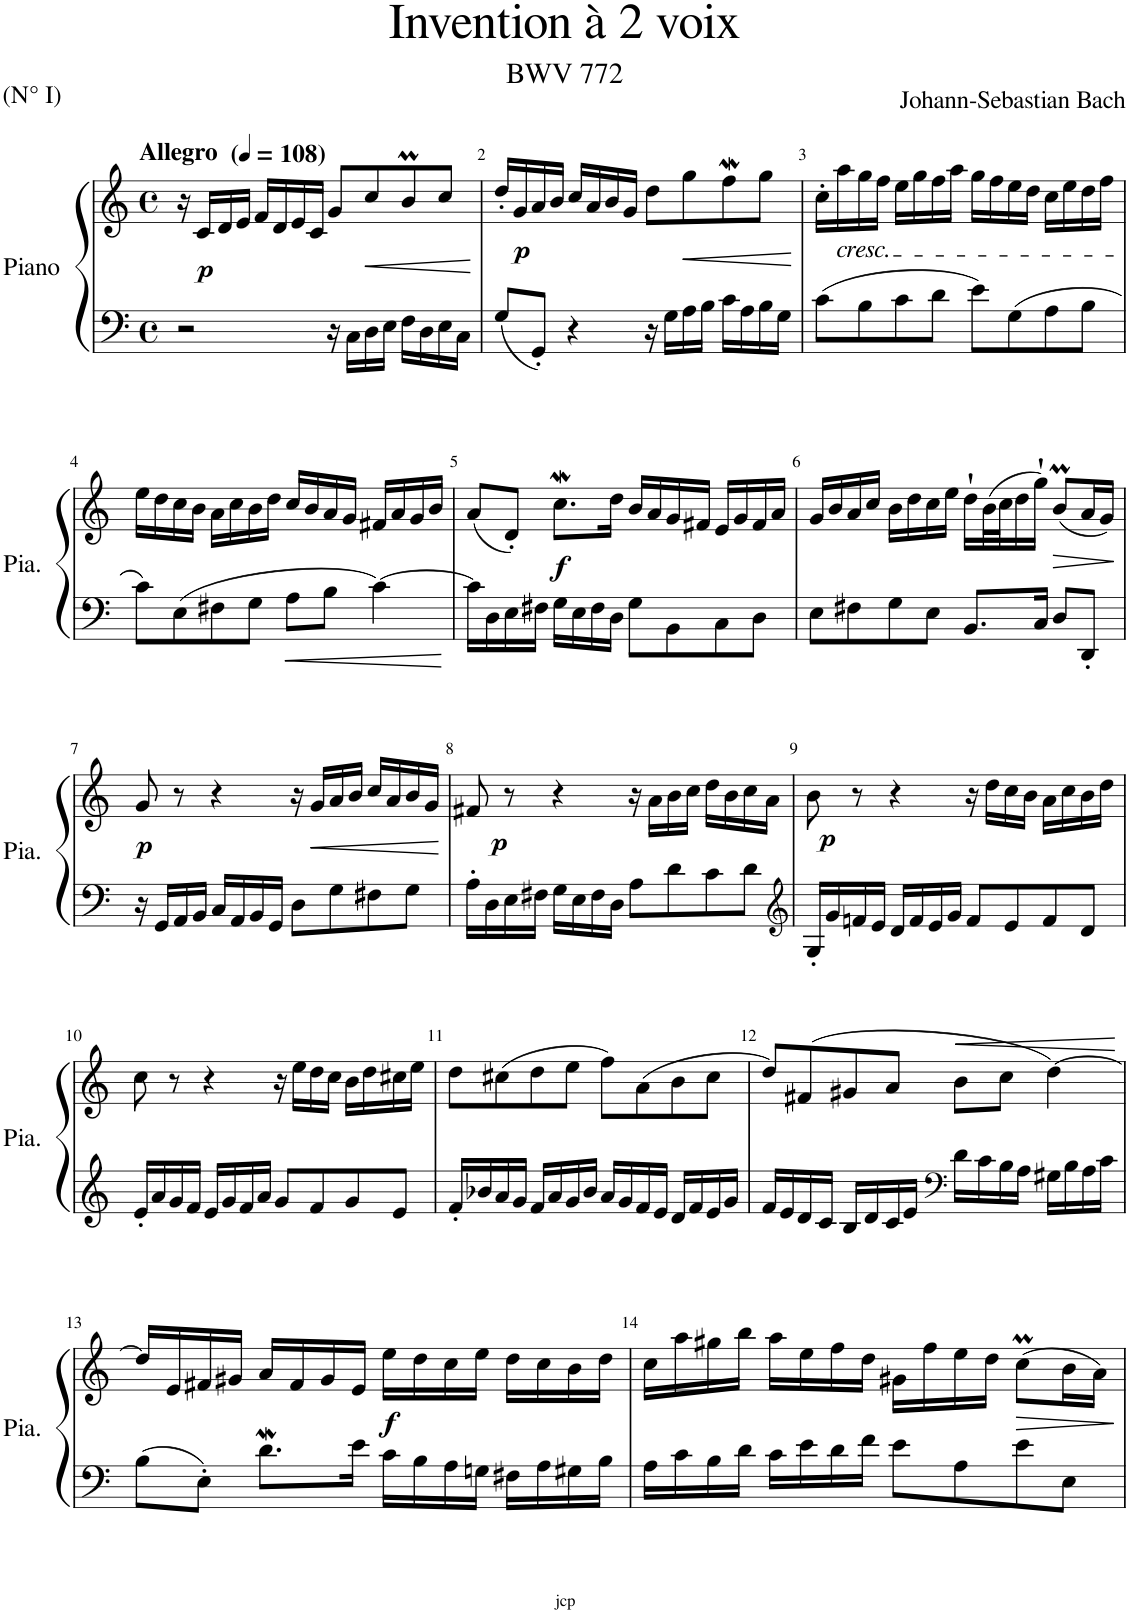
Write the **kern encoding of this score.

**kern	**kern	**dynam
*part1	*part1	*part1
*staff2	*staff1	*staff1/2
*I"Piano	*	*
*I'Pia.	*	*
*clefF4	*clefG2	*
*k[]	*k[]	*
*M4/4	*M4/4	*
*met(c)	*met(c)	*
=1	=1	=1
!	!LO:TX:a:B:t=Allegro	!
2r	16r	.
*	*MM108	*
!	!	!LO:DY:b
.	16c/LL	p
.	16d/	.
.	16e/JJ	.
.	16f/LL	.
.	16d/	.
.	16e/	.
.	16c/JJ	.
16r	8g/L	.
16C\LL	.	.
!	!	!LO:HP:b
16D\	8cc/	<
16E\JJ	.	.
16F\LL	8bm/	.
16D\	.	.
16E\	8cc/J	.
16C\JJ	.	.
.	.	[
=2	=2	=2
8G/L	16dd'/LL	.
!	!	!LO:DY:b
.	16g/	p
8GG'/J	16a/	.
.	16b/JJ	.
4r	16cc/LL	.
.	16a/	.
.	16b/	.
.	16g/JJ	.
16r	8dd\L	.
16G\LL	.	.
!	!	!LO:HP:b
16A\	8gg\	<
16B\JJ	.	.
16c\LL	8ffw\	.
16A\	.	.
16B\	8gg\J	.
16G\JJ	.	.
.	.	[
=3	=3	=3
8c\L	16cc'\LL	.
!	!LO:TX:b:i:t=cresc.	!
.	16aa\	.
8B\	16gg\	.
.	16ff\JJ	.
8c\	16ee\LL	.
.	16gg\	.
8d\J	16ff\	.
.	16aa\JJ	.
8e\L	16gg\LL	.
.	16ff\	.
8G\	16ee\	.
.	16dd\JJ	.
8A\	16cc\LL	.
.	16ee\	.
8B\J	16dd\	.
.	16ff\JJ	.
!!LO:LB:g=z
=4	=4	=4
8c\L	16ee\LL	.
.	16dd\	.
8E\	16cc\	.
.	16b\JJ	.
8F#X\	16a\LL	.
.	16cc\	.
8G\J	16b\	.
.	16dd\JJ	.
8A\L	16cc/LL	.
.	16b/	.
8B\J	16a/	.
.	16g/JJ	.
[4c\	16f#X/LL	.
.	16a/	.
.	16g/	.
.	16b/JJ	.
=5	=5	=5
16c\LL]	(8a/L	.
16D\	.	.
16E\	8d'/J)	.
16F#X\JJ	.	.
!	!	!LO:DY:b
16G\LL	8.ccw\L	f
16E\	.	.
16F#\	.	.
16D\JJ	16dd\Jk	.
8G\L	16b/LL	.
.	16a/	.
8BB\	16g/	.
.	16f#X/JJ	.
8C\	16e/LL	.
.	16g/	.
8D\J	16f#/	.
.	16a/JJ	.
=6	=6	=6
8E\L	16g/LL	.
.	16b/	.
8F#X\	16a/	.
.	16cc/JJ	.
8G\	16b\LL	.
.	16dd\	.
8E\J	16cc\	.
.	16ee\JJ	.
8.BB/L	16dd`\LL	.
.	(32b\L	.
.	32cc\J	.
.	16dd\	.
16C/Jk	16gg`\JJ)	.
!	!	!LO:HP:b
8D/L	(8bm/L	>
8DD'/J	16a/L	.
.	16g/JJ)	.
.	.	]
!!LO:LB:g=z
=7	=7	=7
!	!	!LO:DY:b
16r	8g/	p
16GG/LL	.	.
16AA/	8r	.
16BB/JJ	.	.
16C/LL	4r	.
16AA/	.	.
16BB/	.	.
16GG/JJ	.	.
8D\L	16r	.
!	!	!LO:HP:b
.	16g/LL	<
8G\	16a/	.
.	16b/JJ	.
8F#X\	16cc/LL	.
.	16a/	.
8G\J	16b/	.
.	16g/JJ	.
.	.	[
=8	=8	=8
*	*^	*
16A'\LL	8f#X/	16ryy	.
!	!	!	!LO:DY:b
16D\	.	2...ryy	p
16E\	8r	.	.
16F#X\JJ	.	.	.
16G\LL	4r	.	.
16E\	.	.	.
16F#\	.	.	.
16D\JJ	.	.	.
8A\L	16r	.	.
.	16a\LL	.	.
8d\	16b\	.	.
.	16cc\JJ	.	.
8c\	16dd\LL	.	.
.	16b\	.	.
8d\J	16cc\	.	.
.	16a\JJ	.	.
=9	=9	=9	=9
*clefG2	*	*	*
16G'/LL	8b\	16ryy	.
!	!	!	!LO:DY:b
16g/	.	2...ryy	p
16fn/	8r	.	.
16e/JJ	.	.	.
16d/LL	4r	.	.
16f/	.	.	.
16e/	.	.	.
16g/JJ	.	.	.
8f/L	16r	.	.
.	16dd\LL	.	.
8e/	16cc\	.	.
.	16b\JJ	.	.
8f/	16a\LL	.	.
.	16cc\	.	.
8d/J	16b\	.	.
.	16dd\JJ	.	.
*	*v	*v	*
!!LO:LB:g=z
=10	=10	=10
16e'/LL	8cc\	.
16a/	.	.
16g/	8r	.
16f/JJ	.	.
16e/LL	4r	.
16g/	.	.
16f/	.	.
16a/JJ	.	.
8g/L	16r	.
.	16ee\LL	.
8f/	16dd\	.
.	16cc\JJ	.
8g/	16b\LL	.
.	16dd\	.
8e/J	16cc#X\	.
.	16ee\JJ	.
=11	=11	=11
16f'/LL	8dd\L	.
16b-X/	.	.
16a/	(8cc#X\	.
16g/JJ	.	.
16f/LL	8dd\	.
16a/	.	.
16g/	8ee\J	.
16b-/JJ	.	.
16a/LL	8ff\L)	.
16g/	.	.
16f/	(8a\	.
16e/JJ	.	.
16d/LL	8b\	.
16f/	.	.
16e/	8cc#\J	.
16g/JJ	.	.
=12	=12	=12
16f/LL	8dd/L)	.
16e/	.	.
16d/	(8f#X/	.
16c/JJ	.	.
16B/LL	8g#X/	.
16d/	.	.
16c/	8a/J	.
16e/JJ	.	.
*clefF4	*	*
!	!	!LO:HP:b
16d\LL	8b\L	<
16c\	.	.
16B\	8cc\J	.
16A\JJ	.	.
16G#X\LL	[4dd\)	.
16B\	.	.
16A\	.	.
16c\JJ	.	.
.	.	[
!!LO:LB:g=z
=13	=13	=13
8B\L	16dd/LL]	.
.	16e/	.
8E'\J	16f#X/	.
.	16g#X/JJ	.
8.dW\L	16a/LL	.
.	16f#/	.
.	16g#/	.
16e\Jk	16e/JJ	.
!	!	!LO:DY:b
16c\LL	16ee\LL	f
16B\	16dd\	.
16A\	16cc\	.
16Gn\JJ	16ee\JJ	.
16F#X\LL	16dd\LL	.
16A\	16cc\	.
16G#X\	16b\	.
16B\JJ	16dd\JJ	.
=14	=14	=14
16A\LL	16cc\LL	.
16c\	16aa\	.
16B\	16gg#X\	.
16d\JJ	16bb\JJ	.
16c\LL	16aa\LL	.
16e\	16ee\	.
16d\	16ff\	.
16f\JJ	16dd\JJ	.
8e\L	16g#X\LL	.
.	16ff\	.
8A\	16ee\	.
.	16dd\JJ	.
!	!	!LO:HP:b
8e\	(8ccM\L	>
8E\J	16b\L	.
.	16a\JJ)	.
.	.	]
=	=	=
*-	*-	*-
